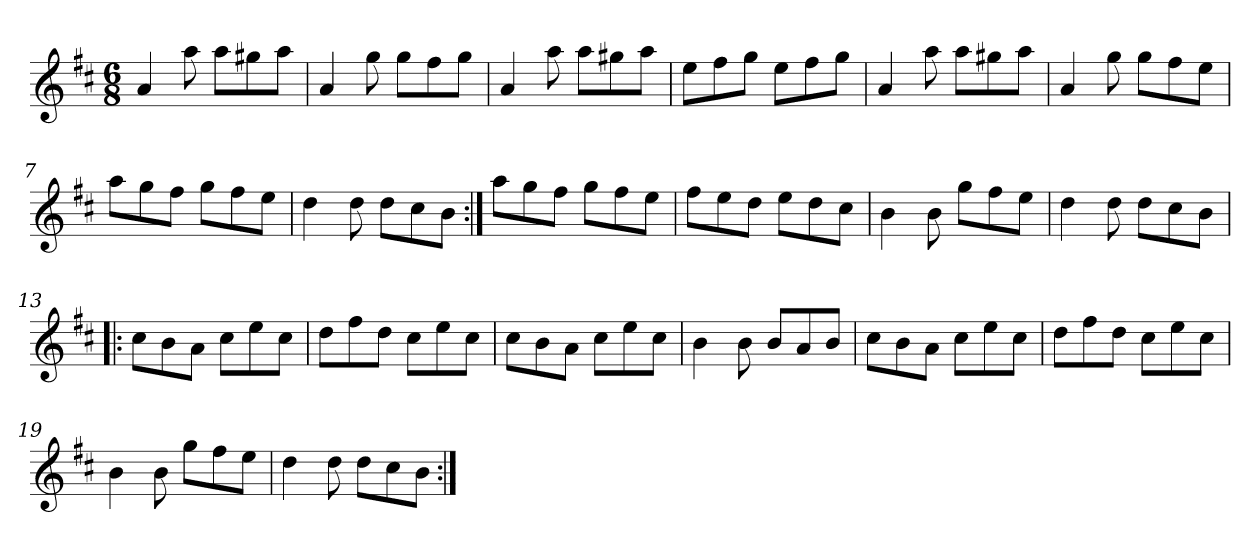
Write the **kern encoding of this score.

**kern
*part1
*staff1
*clefG2
*k[f#c#]
*M6/8
=1
4a/
8aa\
8aa\L
8gg#X\
8aa\J
=2
4a/
8gg\
8gg\L
8ff#\
8gg\J
=3
4a/
8aa\
8aa\L
8gg#X\
8aa\J
=4
8ee\L
8ff#\
8gg\J
8ee\L
8ff#\
8gg\J
=5
4a/
8aa\
8aa\L
8gg#X\
8aa\J
=6
4a/
8gg\
8gg\L
8ff#\
8ee\J
=7
8aa\L
8gg\
8ff#\J
8gg\L
8ff#\
8ee\J
!!LO:LB:g=z
=8
4dd\
8dd\
8dd\L
8cc#\
8b\J
=9:|!
8aa\L
8gg\
8ff#\J
8gg\L
8ff#\
8ee\J
=10
8ff#\L
8ee\
8dd\J
8ee\L
8dd\
8cc#\J
=11
4b\
8b\
8gg\L
8ff#\
8ee\J
=12
4dd\
8dd\
8dd\L
8cc#\
8b\J
=13!|:
8cc#\L
8b\
8a\J
8cc#\L
8ee\
8cc#\J
=14
8dd\L
8ff#\
8dd\J
8cc#\L
8ee\
8cc#\J
!!LO:LB:g=z
=15
8cc#\L
8b\
8a\J
8cc#\L
8ee\
8cc#\J
=16
4b\
8b\
8b/L
8a/
8b/J
=17
8cc#\L
8b\
8a\J
8cc#\L
8ee\
8cc#\J
=18
8dd\L
8ff#\
8dd\J
8cc#\L
8ee\
8cc#\J
=19
4b\
8b\
8gg\L
8ff#\
8ee\J
=20
4dd\
8dd\
8dd\L
8cc#\
8b\J
=:|!
*-
